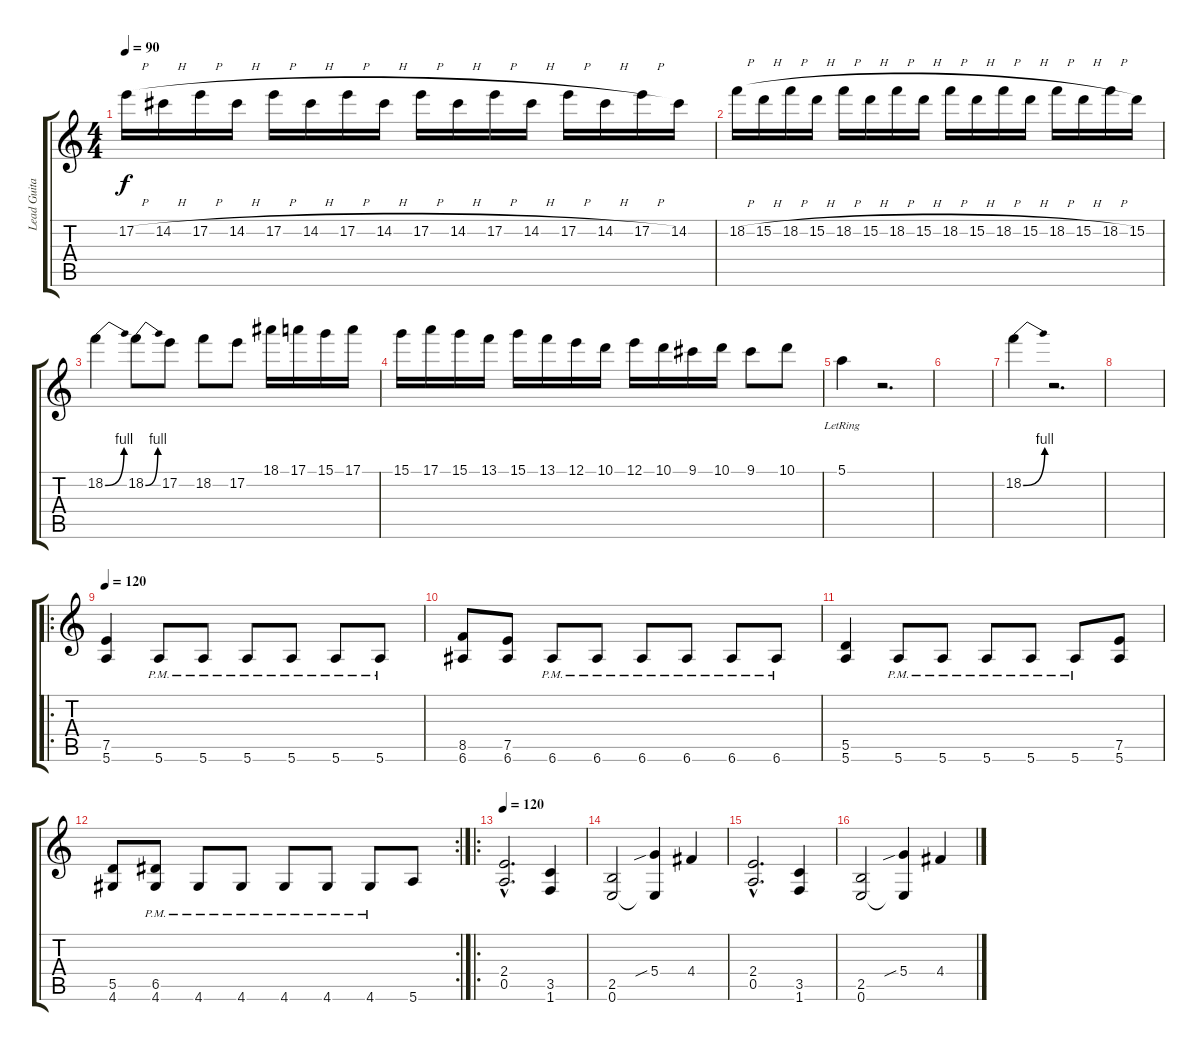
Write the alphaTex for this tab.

\track ("Lead Guitar" "Lead Guita") {instrument distortionguitar}
\staff {score tabs}
\tuning (E4 B3 G3 D3 A2 E2) {hide}
\ts (4 4)
\tempo 90
\clef g2
\ks c
17.2{h}.16{dy f} 14.2{h}.16 17.2{h}.16 14.2{h}.16 17.2{h}.16 14.2{h}.16 17.2{h}.16 14.2{h}.16 17.2{h}.16 14.2{h}.16 17.2{h}.16 14.2{h}.16 17.2{h}.16 14.2{h}.16 17.2{h}.16 14.2.16 |
18.2{h}.16 15.2{h}.16 18.2{h}.16 15.2{h}.16 18.2{h}.16 15.2{h}.16 18.2{h}.16 15.2{h}.16 18.2{h}.16 15.2{h}.16 18.2{h}.16 15.2{h}.16 18.2{h}.16 15.2{h}.16 18.2{h}.16 15.2.16 |
18.2{be (bend 0 0 60 4)}.4 18.2{be (bend 0 0 60 4)}.8 17.2.8 18.2.8 17.2.8 18.1.16 17.1.16 15.1.16 17.1.16 |
15.1.16 17.1.16 15.1.16 13.1.16 15.1.16 13.1.16 12.1.16 10.1.16 12.1.16 10.1.16 9.1.16 10.1.16 9.1.8 10.1.8 |
5.1{lr}.4 r.2{d} |
|
18.2{be (bend 0 0 60 4)}.4 r.2{d} |
|
\ro
\tempo 120
(7.5 5.6).4 5.6{pm}.8 5.6{pm}.8 5.6{pm}.8 5.6{pm}.8 5.6{pm}.8 5.6{pm}.8 |
(8.5 6.6).8 (7.5 6.6).8 6.6{pm}.8 6.6{pm}.8 6.6{pm}.8 6.6{pm}.8 6.6{pm}.8 6.6{pm}.8 |
(5.5 5.6).4 5.6{pm}.8 5.6{pm}.8 5.6{pm}.8 5.6{pm}.8 5.6{pm}.8 (7.5 5.6).8 |
\rc 2
(5.5 4.6).8 (6.5 4.6{pm}).8 4.6{pm}.8 4.6{pm}.8 4.6{pm}.8 4.6{pm}.8 4.6{pm}.8 5.6.8 |
\ro
\tempo 120
(2.4{hac} 0.5{hac}).2{d} (3.5 1.6).4 |
(2.5 0.6).2 (5.4{sib} 0.6{t}).4 4.4.4 |
(2.4{hac} 0.5{hac}).2{d} (3.5 1.6).4 |
(2.5 0.6).2 (5.4{sib} 0.6{t}).4 4.4.4
